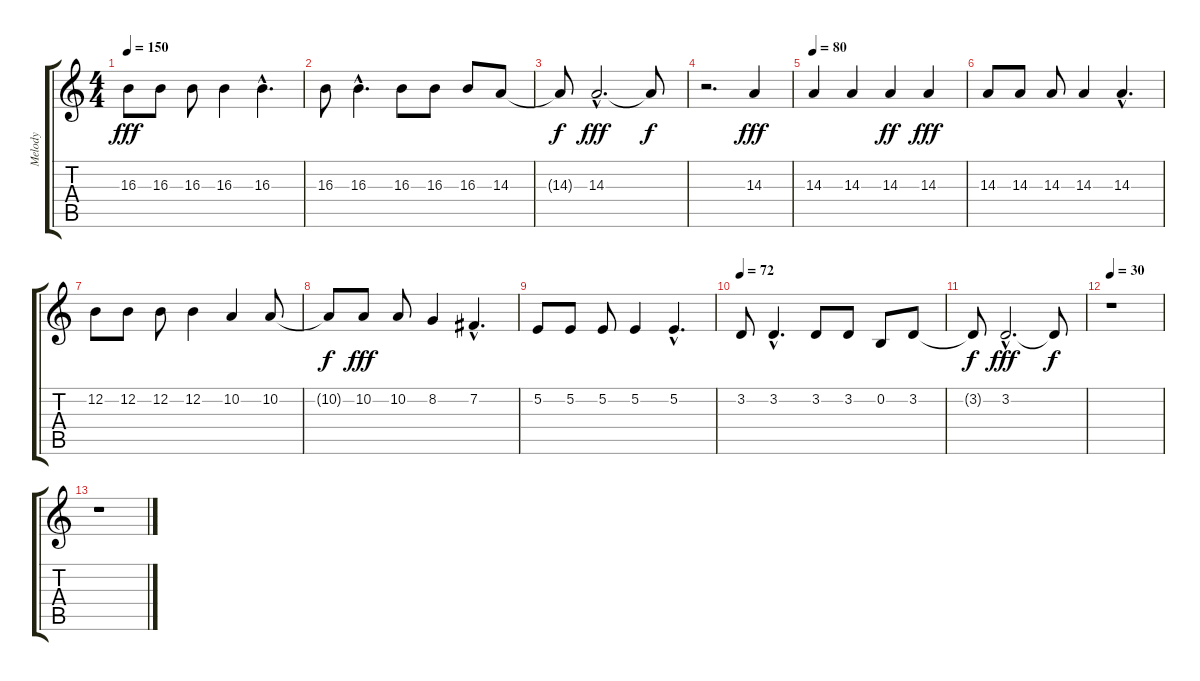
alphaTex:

\track ("Melody" "Melody") {instrument drawbarorgan}
\staff {score tabs}
\tuning (E4 B3 G3 D3 A2 E2) {hide}
\ts (4 4)
\tempo 150
\clef g2
\ks c
16.3.8{dy fff} 16.3.8 16.3.8 16.3.4 16.3{hac}.4{d} |
16.3.8 16.3{hac}.4{d} 16.3.8 16.3.8 16.3.8 14.3.8 |
14.3{t}.8{dy f} 14.3{hac}.2{d dy fff} 14.3{t}.8{dy f} |
r.2{d} 14.3.4{dy fff} |
\tempo 80
14.3.4 14.3.4 14.3.4{dy ff} 14.3.4{dy fff} |
14.3.8 14.3.8 14.3.8 14.3.4 14.3{hac}.4{d} |
12.2.8 12.2.8 12.2.8 12.2.4 10.2.4 10.2.8 |
10.2{t}.8{dy f} 10.2.8{dy fff} 10.2.8 8.2.4 7.2{hac}.4{d} |
5.2.8 5.2.8 5.2.8 5.2.4 5.2{hac}.4{d} |
\tempo 72
3.2.8 3.2{hac}.4{d} 3.2.8 3.2.8 0.2.8 3.2.8 |
3.2{t}.8{dy f} 3.2{hac}.2{d dy fff} 3.2{t}.8{dy f} |
\tempo 30
r.1 |
r.1
